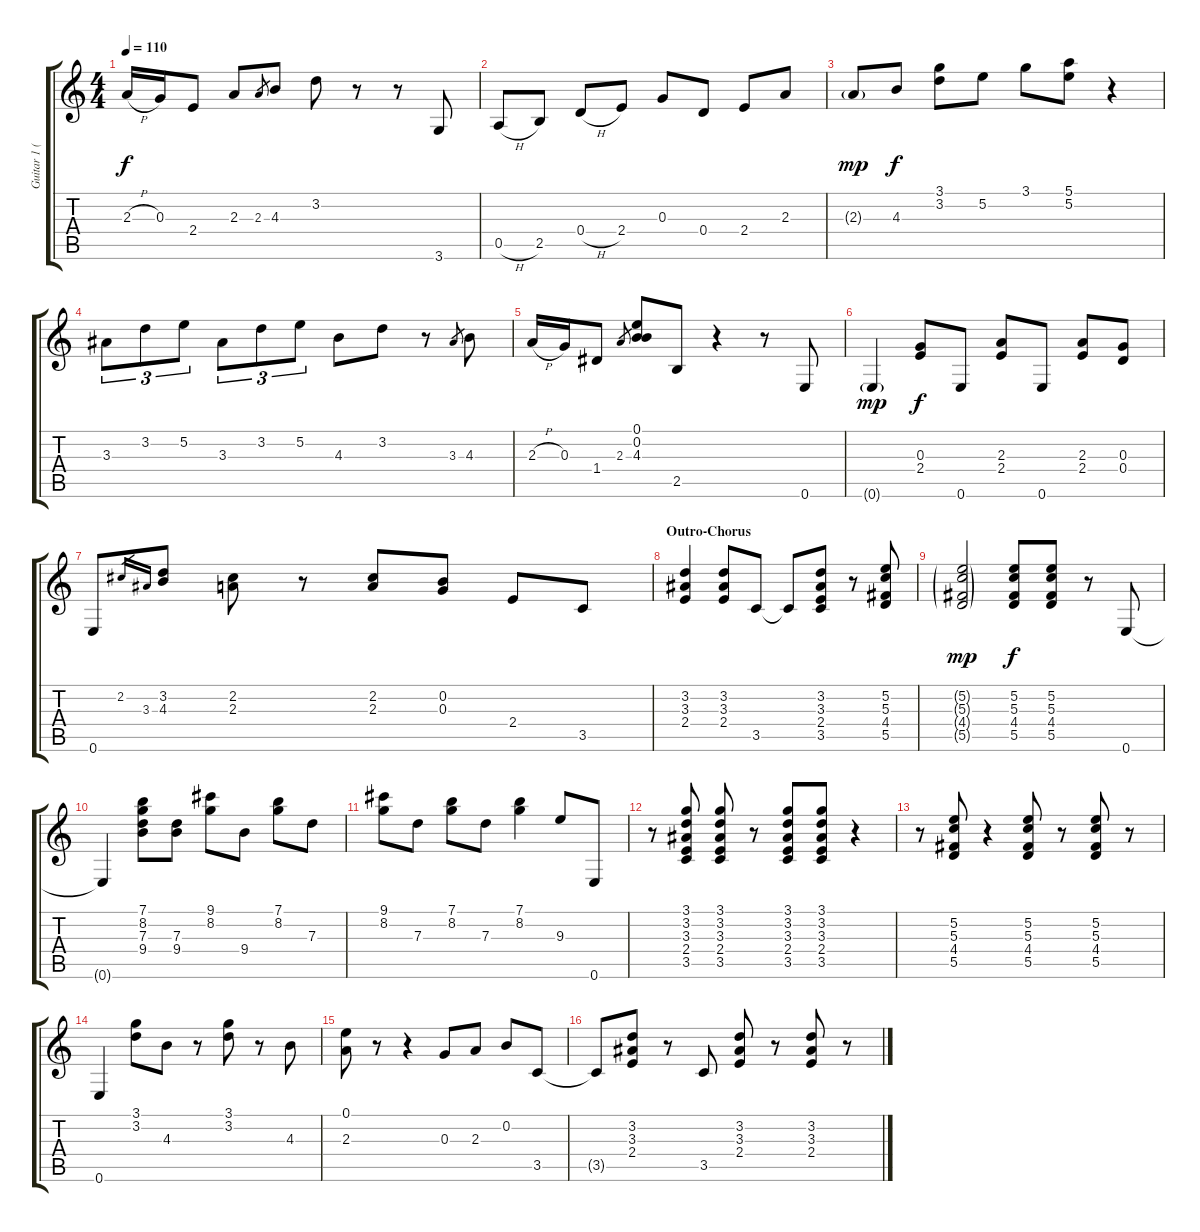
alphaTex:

\track ("Guitar 1 (Acoustic Rythm)" "Guitar 1 (") {instrument acousticguitarnylon}
\staff {score tabs}
\tuning (E4 B3 G3 D3 A2 E2) {hide}
\ts (4 4)
\tempo 110
\clef g2
\ks c
2.3{h}.16{dy f} 0.3.16 2.4.8 2.3.8 2.3.8{gr} 4.3.8 3.2.8 r.8 r.8 3.6.8 |
0.5{h}.8 2.5.8 0.4{h}.8 2.4.8 0.3.8 0.4.8 2.4.8 2.3.8 |
2.3{g}.8{dy mp} 4.3.8{dy f} (3.1 3.2).8 5.2.8 3.1.8 (5.1 5.2).8 r.4 |
3.3.8{tu (3 2)} 3.2.8{tu (3 2)} 5.2.8{tu (3 2)} 3.3.8{tu (3 2)} 3.2.8{tu (3 2)} 5.2.8{tu (3 2)} 4.3.8 3.2.8 r.8 3.3.8{gr} 4.3.8 |
2.3{h}.16 0.3.16 1.4.8 2.3.8{gr} (0.1 0.2 4.3).8 2.5.8 r.4 r.8 0.6.8 |
0.6{g}.4{dy mp} (0.3 2.4).8{dy f} 0.6.8 (2.3 2.4).8 0.6.8 (2.3 2.4).8 (0.3 0.4).8 |
0.6.8 2.2.16{gr} 3.3.16{gr} (3.2 4.3).8 (2.2 2.3).8 r.8 (2.2 2.3).8 (0.2 0.3).8 2.4.8 3.5.8 |
\section ("" "Outro-Chorus")
(3.2 3.3 2.4).4 (3.2 3.3 2.4).8 3.5.8 3.5{t}.8 (3.2 3.3 2.4 3.5).8 r.8 (5.2 5.3 4.4 5.5).8 |
(5.2{g} 5.3{g} 4.4{g} 5.5{g}).2{dy mp} (5.2 5.3 4.4 5.5).8{dy f} (5.2 5.3 4.4 5.5).8 r.8 0.6.8 |
0.6{t}.4 (7.1 8.2 7.3 9.4).8 (7.3 9.4).8 (9.1 8.2).8 9.4.8 (7.1 8.2).8 7.3.8 |
(9.1 8.2).8 7.3.8 (7.1 8.2).8 7.3.8 (7.1 8.2).4 9.3.8 0.6.8 |
r.8 (3.1 3.2 3.3 2.4 3.5).8 (3.1 3.2 3.3 2.4 3.5).8 r.8 (3.1 3.2 3.3 2.4 3.5).8 (3.1 3.2 3.3 2.4 3.5).8 r.4 |
r.8 (5.2 5.3 4.4 5.5).8 r.4 (5.2 5.3 4.4 5.5).8 r.8 (5.2 5.3 4.4 5.5).8 r.8 |
0.6.4 (3.1 3.2).8 4.3.8 r.8 (3.1 3.2).8 r.8 4.3.8 |
(0.1 2.3).8 r.8 r.4 0.3.8 2.3.8 0.2.8 3.5.8 |
3.5{t}.8 (3.2 3.3 2.4).8 r.8 3.5.8 (3.2 3.3 2.4).8 r.8 (3.2 3.3 2.4).8 r.8
